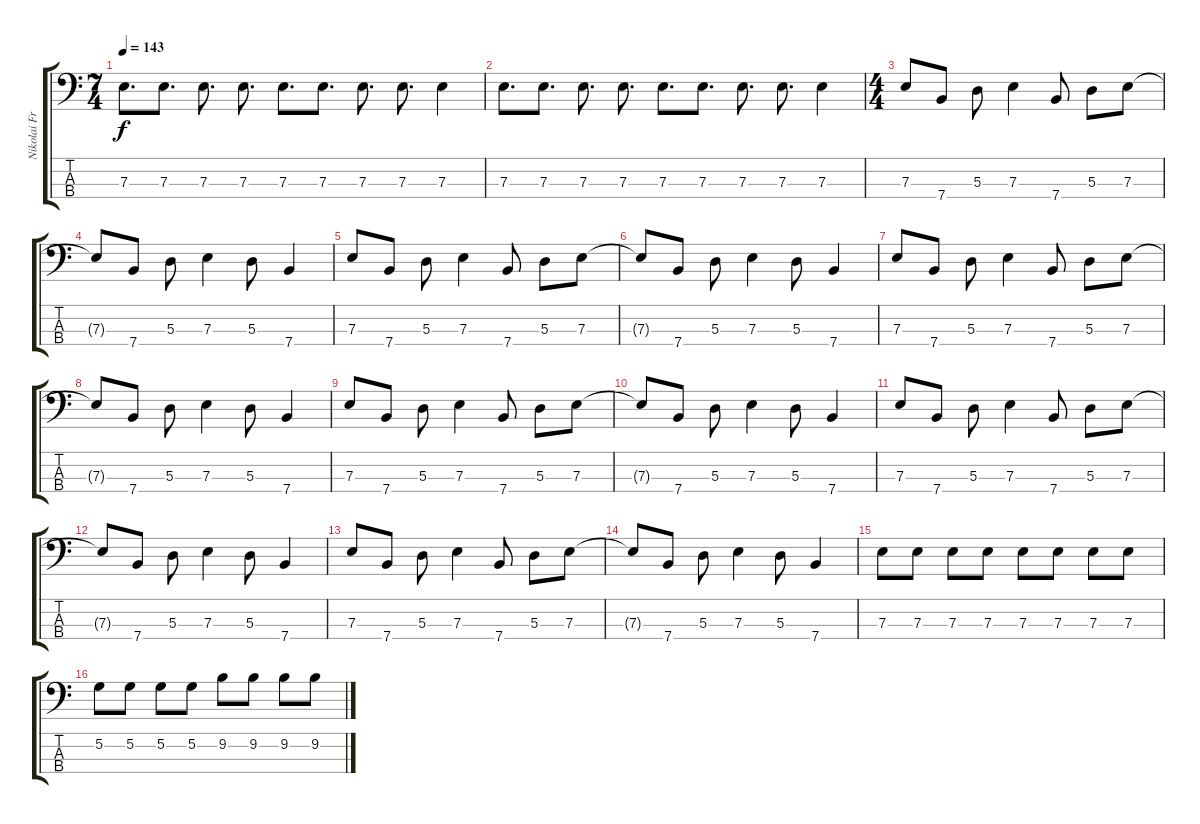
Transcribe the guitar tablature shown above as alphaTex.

\track ("Nikolai Fraiture" "Nikolai Fr") {instrument electricbasspick}
\staff {score tabs}
\tuning (G2 D2 A1 E1) {hide}
\ts (7 4)
\tempo 143
\clef f4
\ks c
7.3.8{d dy f} 7.3.8{d} 7.3.8{d} 7.3.8{d} 7.3.8{d} 7.3.8{d} 7.3.8{d} 7.3.8{d} 7.3.4 |
7.3.8{d} 7.3.8{d} 7.3.8{d} 7.3.8{d} 7.3.8{d} 7.3.8{d} 7.3.8{d} 7.3.8{d} 7.3.4 |
\ts (4 4)
7.3.8 7.4.8 5.3.8 7.3.4 7.4.8 5.3.8 7.3.8 |
7.3{t}.8 7.4.8 5.3.8 7.3.4 5.3.8 7.4.4 |
7.3.8 7.4.8 5.3.8 7.3.4 7.4.8 5.3.8 7.3.8 |
7.3{t}.8 7.4.8 5.3.8 7.3.4 5.3.8 7.4.4 |
7.3.8 7.4.8 5.3.8 7.3.4 7.4.8 5.3.8 7.3.8 |
7.3{t}.8 7.4.8 5.3.8 7.3.4 5.3.8 7.4.4 |
7.3.8 7.4.8 5.3.8 7.3.4 7.4.8 5.3.8 7.3.8 |
7.3{t}.8 7.4.8 5.3.8 7.3.4 5.3.8 7.4.4 |
7.3.8 7.4.8 5.3.8 7.3.4 7.4.8 5.3.8 7.3.8 |
7.3{t}.8 7.4.8 5.3.8 7.3.4 5.3.8 7.4.4 |
7.3.8 7.4.8 5.3.8 7.3.4 7.4.8 5.3.8 7.3.8 |
7.3{t}.8 7.4.8 5.3.8 7.3.4 5.3.8 7.4.4 |
7.3.8 7.3.8 7.3.8 7.3.8 7.3.8 7.3.8 7.3.8 7.3.8 |
5.2.8 5.2.8 5.2.8 5.2.8 9.2.8 9.2.8 9.2.8 9.2.8
